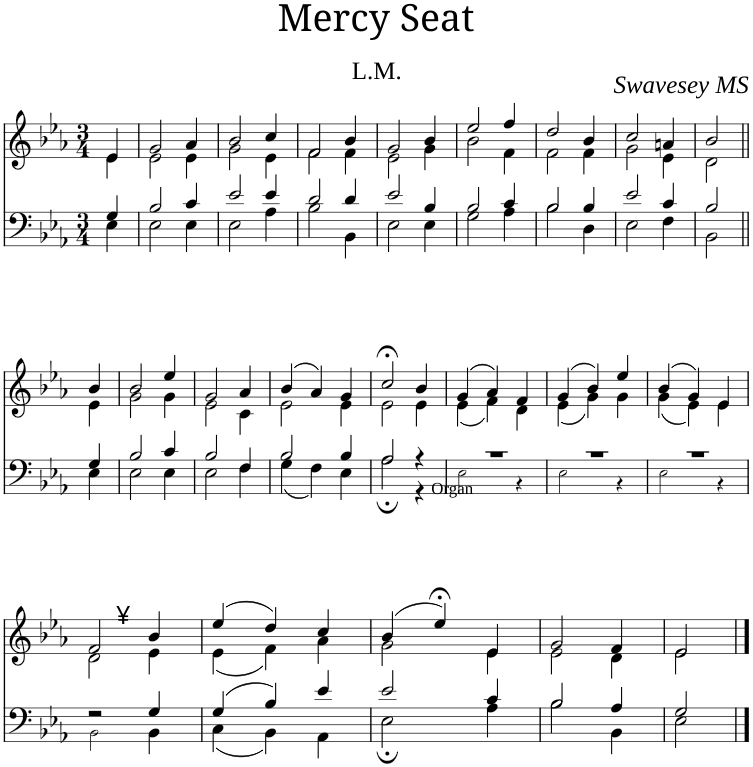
**kern	**kern
*part1	*part1
*staff2	*staff1
*I"Piano	*
*I'Pno	*
*clefF4	*clefG2
*k[b-e-a-]	*k[b-e-a-]
*M3/4	*M3/4
=1	=1
*^	*^
4G/	4E-\	4e-/	4e-\
=2	=2	=2	=2
2B-/	2E-\	2g/	2e-\
4c/	4E-\	4a-/	4e-\
=3	=3	=3	=3
2e-/	2E-\	2b-/	2g\
4e-/	4A-\	4cc/	4e-\
=4	=4	=4	=4
2d/	2B-\	2f/	2f\
4d/	4BB-\	4b-/	4f\
=5	=5	=5	=5
2e-/	2E-\	2g/	2e-\
4B-/	4E-\	4b-/	4g\
=6	=6	=6	=6
2B-/	2G\	2ee-/	2b-\
4c/	4A-\	4ff/	4f\
=7	=7	=7	=7
2B-/	2B-\	2dd/	2f\
4B-/	4D\	4b-/	4f\
=8	=8	=8	=8
2e-/	2E-\	2cc/	2g\
4c/	4F\	4an/	4e-\
=9	=9	=9	=9
2B-/	2BB-\	2b-/	2d\
!!LO:LB:g=z	!!
=10||	=10||	=10||	=10||
4G/	4E-\	4b-/	4e-\
=11	=11	=11	=11
2B-/	2E-\	2b-/	2g\
4c/	4E-\	4ee-/	4g\
=12	=12	=12	=12
2B-/	2E-\	2g/	2e-\
4F/	4F\	4a-/	4c\
=13	=13	=13	=13
2B-/	4G\	(4b-/	2e-\
.	4F\	4a-/)	.
4B-/	4E-\	4g/	4e-\
=14	=14	=14	=14
2A-/	2A-;\	2cc;</	2e-\
4r	4r	4b-/	4e-\
=15	=15	=15	=15
!LO:TX:a:t=Organ	!	!	!
2.r	2E-!\	(4g/	(4e-\
.	.	4a-/)	4f\)
.	4r	4f/	4d\
=16	=16	=16	=16
2.r	2E-!\	(4g/	(4e-\
.	.	4b-/)	4g\)
.	4r	4ee-/	4g\
=17	=17	=17	=17
2.r	2E-!\	(4b-/	(4g\
.	.	4g/)	4e-\)
.	4r	4e-/	4e-\
!!LO:LB:g=z	!!
=18	=18	=18	=18
2r	2BB-!\	2f/	2d\
!	!	!LO:TX:a:t=¥	!
4G/	4BB-\	4b-/	4e-\
=19	=19	=19	=19
4G/	4C\	(4ee-/	(4e-\
4B-/	4BB-\	4dd/)	4f\)
4e-/	4AA-\	4cc/	4a-\
=20	=20	=20	=20
2e-/	2E-;\	(4b-/	2g\
.	.	4ee-;</)	.
4c/	4A-\	4e-/	4e-\
=21	=21	=21	=21
2B-/	2B-\	2g/	2e-\
4A-/	4BB-\	4f/	4d\
=22	=22	=22	=22
2G/	2E-\	2e-/	2e-\
*v	*v	*	*
*	*v	*v
==	==
*-	*-
